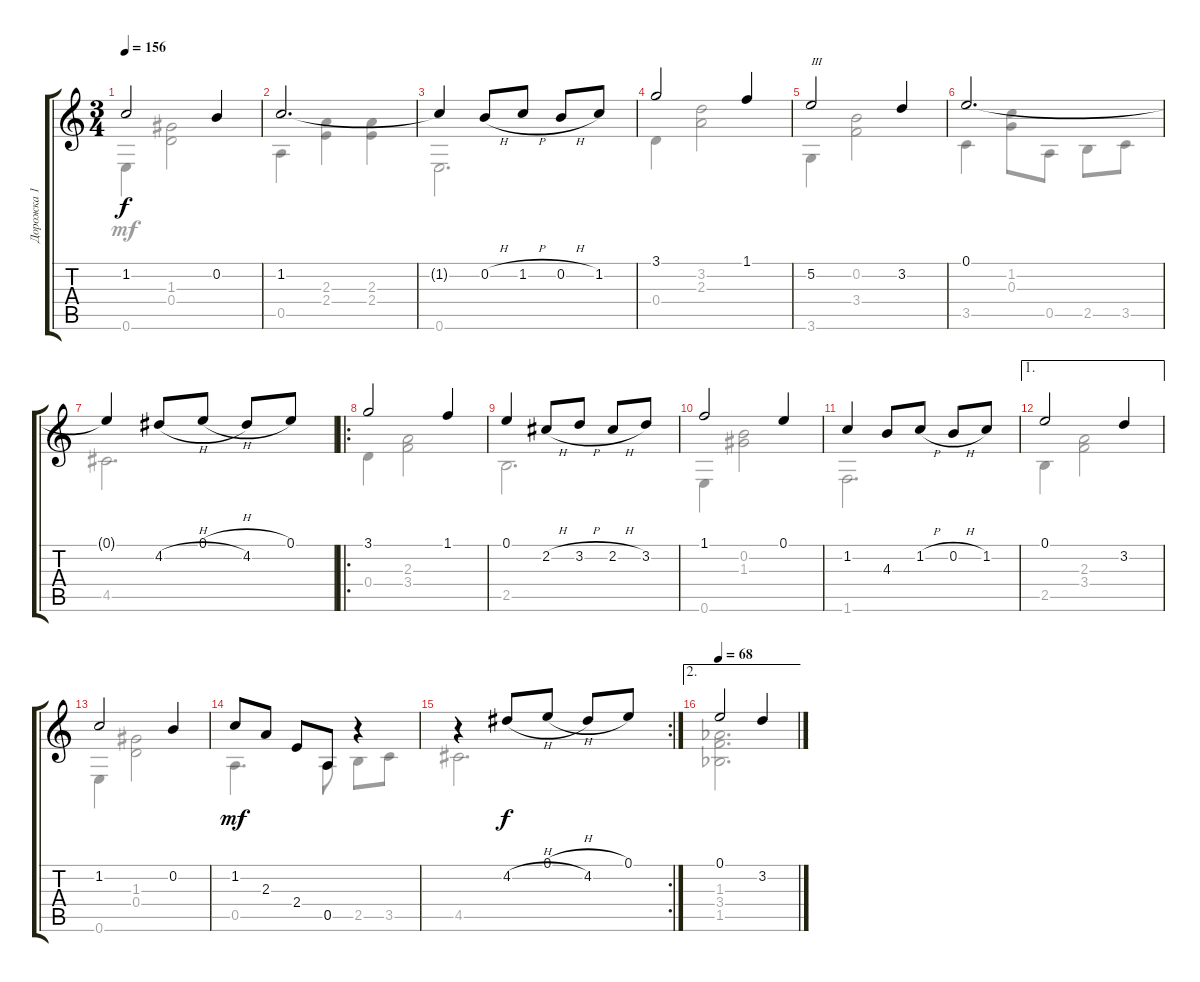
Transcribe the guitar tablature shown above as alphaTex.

\track ("Дорожка 1" "Дорожка 1") {instrument acousticguitarnylon}
\staff {score tabs}
\tuning (E4 B3 G3 D3 A2 E2) {hide}
\voice
\ts (3 4)
\tempo 156
\clef g2
\ks c
1.2.2{dy f} 0.2.4 |
1.2.2{d} |
1.2{t}.4 0.2{h}.8 1.2{h}.8 0.2{h}.8 1.2.8 |
3.1.2 1.1.4 |
5.2.2{txt "III"} 3.2.4 |
0.1.2{d} |
0.1{t}.4 4.2{h}.8 0.1{h}.8 4.2.8 0.1.8 |
\ro
3.1.2 1.1.4 |
0.1.4 2.2{h}.8 3.2{h}.8 2.2{h}.8 3.2.8 |
1.1.2 0.1.4 |
1.2.4 4.3.8 1.2{h}.8 0.2{h}.8 1.2.8 |
\ae 1
0.1.2 3.2.4 |
1.2.2 0.2.4 |
1.2.8{dy mf} 2.3.8 2.4.8 0.5.8 r.4 |
\rc 2
r.4 4.2{h}.8{dy f} 0.1{h}.8 4.2.8 0.1.8 |
\ae 2
\tempo 68
0.1.2 3.2.4
\voice
\clef g2
\ottava regular
\simile none
\ks c
0.6.4{dy mf} (1.3 0.4).2 |
0.5.4 (2.3 2.4).4 (2.3 2.4).4 |
0.6.2{d} |
0.4.4 (3.2 2.3).2 |
3.6.4 (0.2 3.4).2 |
3.5.4 (1.2 0.3).8 0.5.8 2.5.8 3.5.8 |
4.5.2{d} |
0.4.4 (2.3 3.4).2 |
2.5.2{d} |
0.6.4 (0.2 1.3).2 |
1.6.2{d} |
2.5.4 (2.3 3.4).2 |
0.6.4 (1.3 0.4).2 |
0.5.4{d} 0.5.8 2.5.8 3.5.8 |
4.5.2{d} |
(1.3{acc b} 3.4 1.5{acc b}).2{d}
